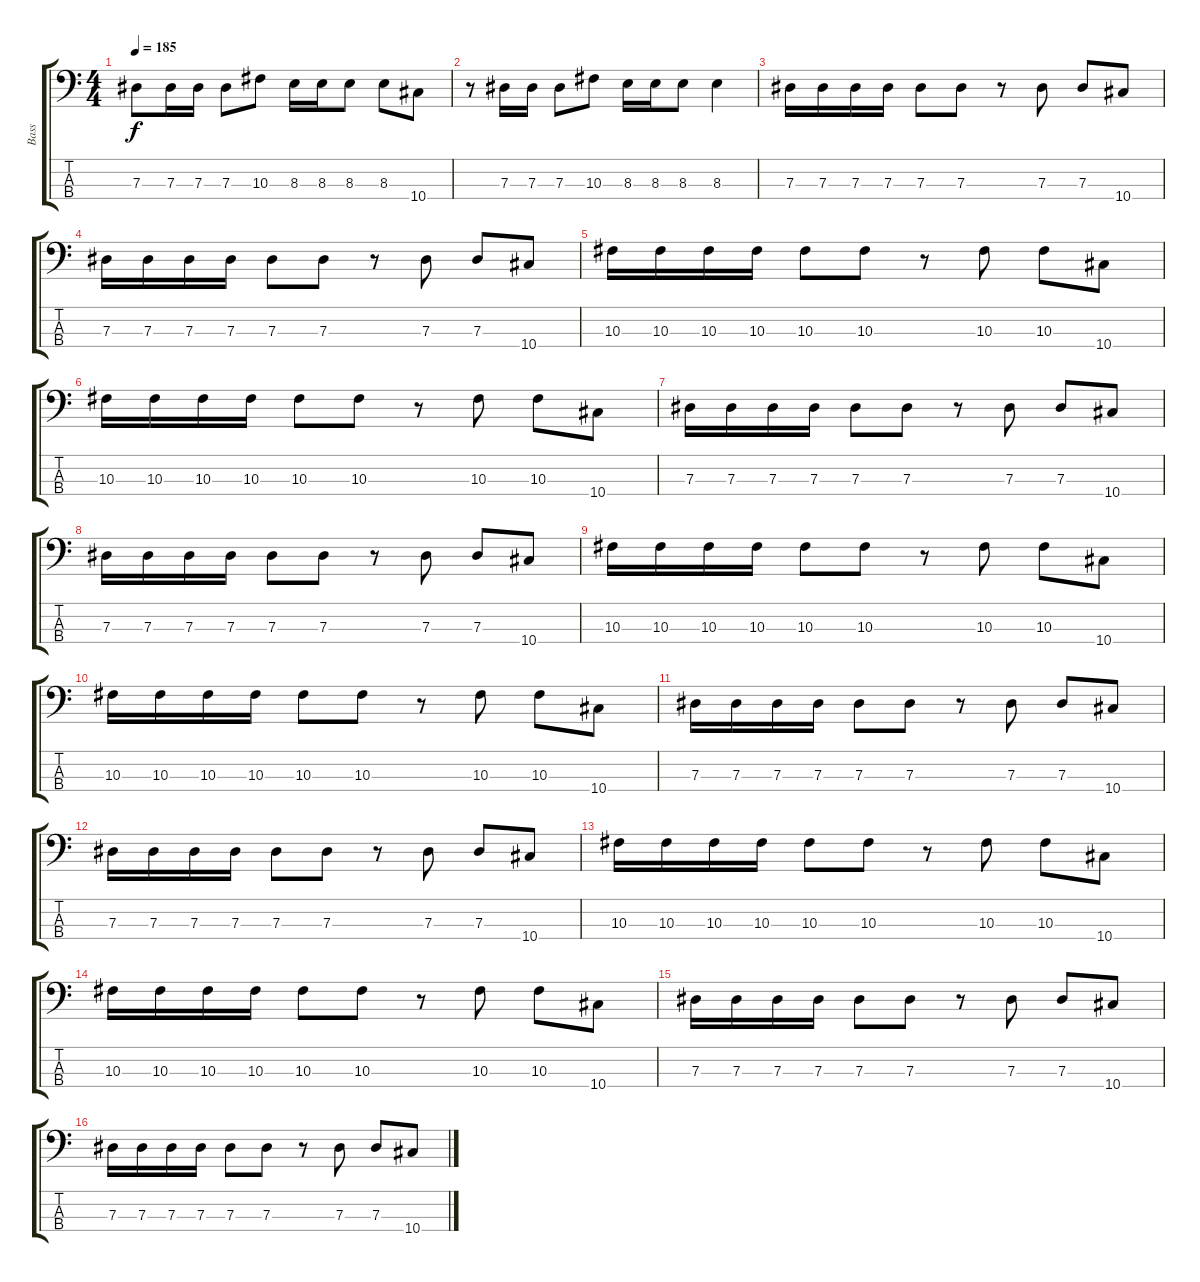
\track ("Bass" "Bass") {instrument electricbassfinger}
\staff {score tabs}
\tuning (Gb2 Db2 Ab1 Eb1) {hide}
\ts (4 4)
\tempo 185
\clef f4
\ks c
7.3.8{dy f} 7.3.16 7.3.16 7.3.8 10.3.8 8.3.16 8.3.16 8.3.8 8.3.8 10.4.8 |
r.8 7.3.16 7.3.16 7.3.8 10.3.8 8.3.16 8.3.16 8.3.8 8.3.4 |
7.3.16 7.3.16 7.3.16 7.3.16 7.3.8 7.3.8 r.8 7.3.8 7.3.8 10.4.8 |
7.3.16 7.3.16 7.3.16 7.3.16 7.3.8 7.3.8 r.8 7.3.8 7.3.8 10.4.8 |
10.3.16 10.3.16 10.3.16 10.3.16 10.3.8 10.3.8 r.8 10.3.8 10.3.8 10.4.8 |
10.3.16 10.3.16 10.3.16 10.3.16 10.3.8 10.3.8 r.8 10.3.8 10.3.8 10.4.8 |
7.3.16 7.3.16 7.3.16 7.3.16 7.3.8 7.3.8 r.8 7.3.8 7.3.8 10.4.8 |
7.3.16 7.3.16 7.3.16 7.3.16 7.3.8 7.3.8 r.8 7.3.8 7.3.8 10.4.8 |
10.3.16 10.3.16 10.3.16 10.3.16 10.3.8 10.3.8 r.8 10.3.8 10.3.8 10.4.8 |
10.3.16 10.3.16 10.3.16 10.3.16 10.3.8 10.3.8 r.8 10.3.8 10.3.8 10.4.8 |
7.3.16 7.3.16 7.3.16 7.3.16 7.3.8 7.3.8 r.8 7.3.8 7.3.8 10.4.8 |
7.3.16 7.3.16 7.3.16 7.3.16 7.3.8 7.3.8 r.8 7.3.8 7.3.8 10.4.8 |
10.3.16 10.3.16 10.3.16 10.3.16 10.3.8 10.3.8 r.8 10.3.8 10.3.8 10.4.8 |
10.3.16 10.3.16 10.3.16 10.3.16 10.3.8 10.3.8 r.8 10.3.8 10.3.8 10.4.8 |
7.3.16 7.3.16 7.3.16 7.3.16 7.3.8 7.3.8 r.8 7.3.8 7.3.8 10.4.8 |
7.3.16 7.3.16 7.3.16 7.3.16 7.3.8 7.3.8 r.8 7.3.8 7.3.8 10.4.8
